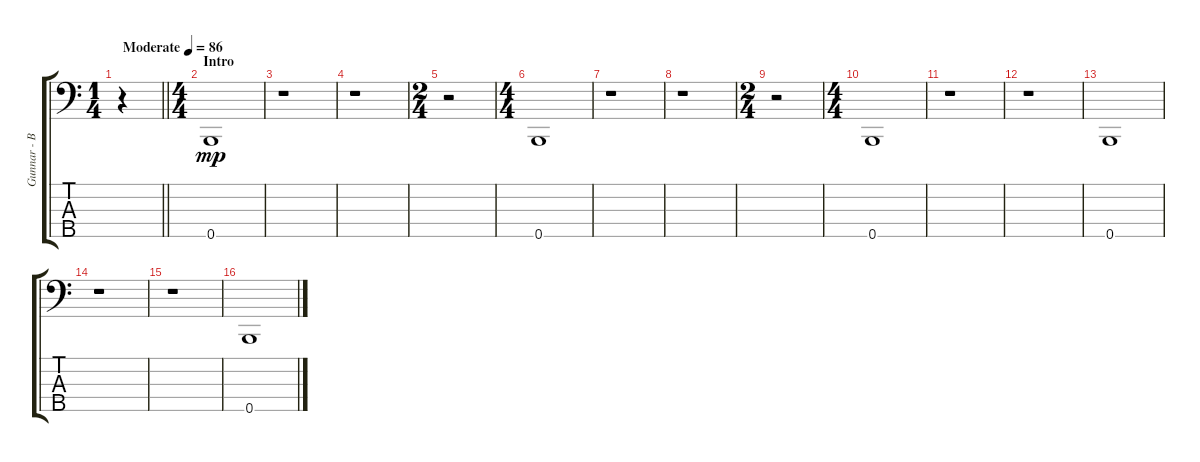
\track ("Gunnar - Bass" "Gunnar - B") {instrument electricbassfinger}
\staff {score tabs}
\tuning (G2 D2 A1 E1 B0) {hide}
\ts (1 4)
\tempo (86 "Moderate")
\clef f4
\barLineRight lightlight
\ks c
r.4{dy mp instrument electricbassfinger} |
\ts (4 4)
\section ("" "Intro")
0.5.1 |
r.1 |
r.1 |
\ts (2 4)
r.2 |
\ts (4 4)
0.5.1 |
r.1 |
r.1 |
\ts (2 4)
r.2 |
\ts (4 4)
0.5.1 |
r.1 |
r.1 |
0.5.1 |
r.1 |
r.1 |
0.5.1
